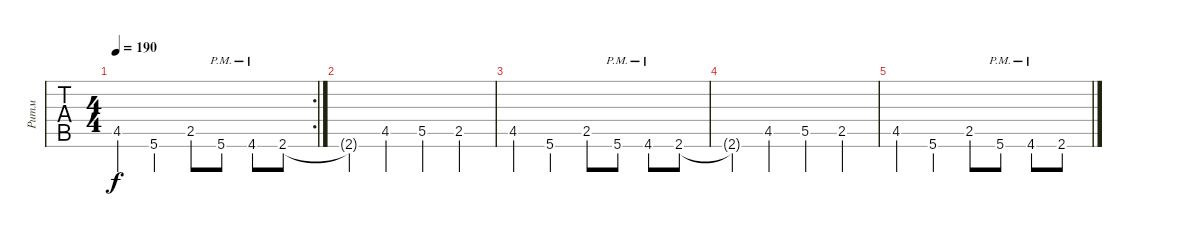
\track ("Ритм" "Ритм") {instrument overdrivenguitar}
\staff {tabs}
\tuning (E4 B3 G3 D3 A2 E2) {hide}
\rc 2
\ts (4 4)
\tempo 190
\clef g2
\ks c
4.5.4{dy f} 5.6.4 2.5.8 5.6{pm}.8 4.6{pm}.8 2.6.8 |
2.6{t}.4 4.5.4 5.5.4 2.5.4 |
4.5.4 5.6.4 2.5.8 5.6{pm}.8 4.6{pm}.8 2.6.8 |
2.6{t}.4 4.5.4 5.5.4 2.5.4 |
4.5.4 5.6.4 2.5.8 5.6{pm}.8 4.6{pm}.8 2.6.8
